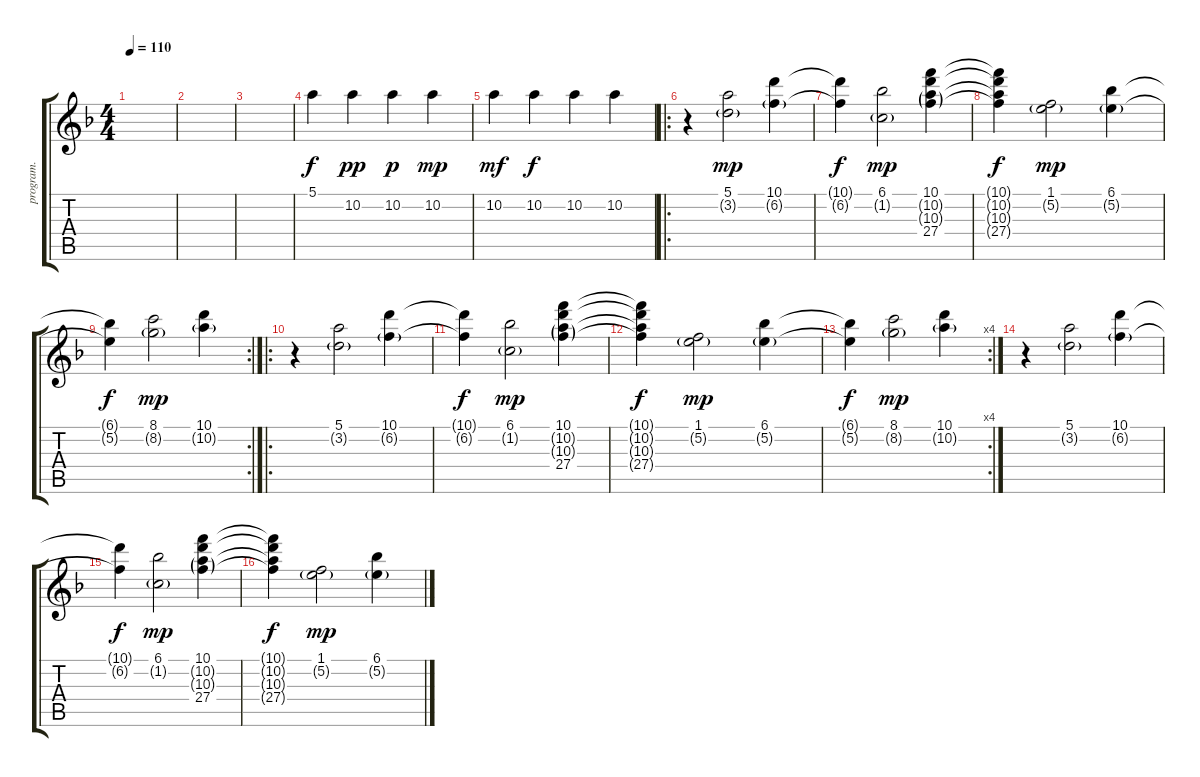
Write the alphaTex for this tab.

\track ("program." "program.") {instrument electricpiano1}
\staff {score tabs}
\tuning (E5 B4 G4 D4 A3 E3) {hide}
\ts (4 4)
\tempo 110
\clef g2
\ks f
|
|
|
5.1.4{balance 16 instrument tinklebell} 10.2.4{dy pp} 10.2.4{dy p} 10.2.4{dy mp} |
10.2.4{dy mf} 10.2.4{dy f} 10.2.4 10.2.4 |
\ro
r.4{balance 8 instrument electricpiano1} (5.1 3.2{g}).2{dy mp} (10.1 6.2{g}).4 |
(10.1{t} 6.2{t}).4{dy f} (6.1 1.2{g}).2{dy mp} (10.1 10.2{g} 10.3{g} 27.4).4 |
(10.1{t} 10.2{t} 10.3{t} 27.4{t}).4{dy f} (1.1 5.2{g}).2{dy mp} (6.1 5.2{g}).4 |
\rc 2
(6.1{t} 5.2{t}).4{dy f} (8.1 8.2{g}).2{dy mp} (10.1 10.2{g}).4 |
\ro
r.4 (5.1 3.2{g}).2 (10.1 6.2{g}).4 |
(10.1{t} 6.2{t}).4{dy f} (6.1 1.2{g}).2{dy mp} (10.1 10.2{g} 10.3{g} 27.4).4 |
(10.1{t} 10.2{t} 10.3{t} 27.4{t}).4{dy f} (1.1 5.2{g}).2{dy mp} (6.1 5.2{g}).4 |
\rc 4
(6.1{t} 5.2{t}).4{dy f} (8.1 8.2{g}).2{dy mp} (10.1 10.2{g}).4 |
r.4 (5.1 3.2{g}).2 (10.1 6.2{g}).4 |
(10.1{t} 6.2{t}).4{dy f} (6.1 1.2{g}).2{dy mp} (10.1 10.2{g} 10.3{g} 27.4).4 |
(10.1{t} 10.2{t} 10.3{t} 27.4{t}).4{dy f} (1.1 5.2{g}).2{dy mp} (6.1 5.2{g}).4
